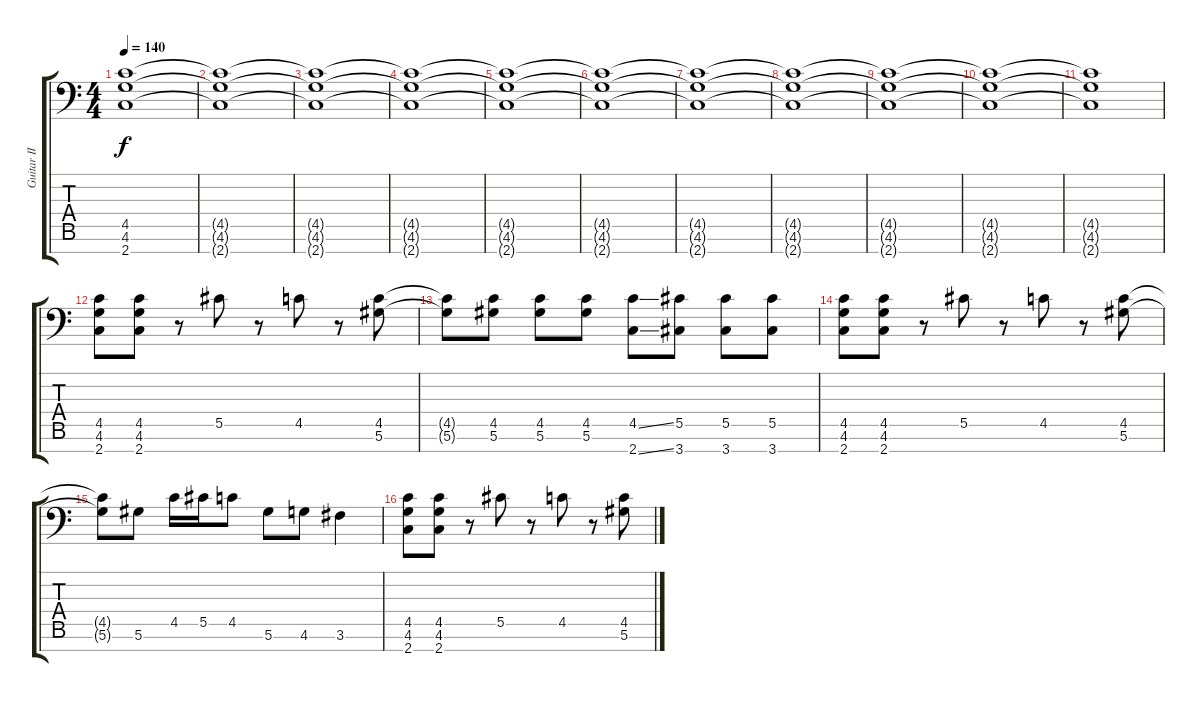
\track ("Guitar II" "Guitar II") {instrument distortionguitar}
\staff {score tabs}
\tuning (Eb4 Bb3 Gb3 Db3 Ab2 Eb2 Bb1) {hide}
\ts (4 4)
\tempo 140
\clef f4
\ks c
(4.5{t} 4.6{t} 2.7{t}).1{dy f} |
(4.5{t} 4.6{t} 2.7{t}).1 |
(4.5{t} 4.6{t} 2.7{t}).1 |
(4.5{t} 4.6{t} 2.7{t}).1 |
(4.5{t} 4.6{t} 2.7{t}).1 |
(4.5{t} 4.6{t} 2.7{t}).1 |
(4.5{t} 4.6{t} 2.7{t}).1 |
(4.5{t} 4.6{t} 2.7{t}).1 |
(4.5{t} 4.6{t} 2.7{t}).1 |
(4.5{t} 4.6{t} 2.7{t}).1 |
(4.5{t} 4.6{t} 2.7{t}).1 |
(4.5 4.6 2.7).8 (4.5 4.6 2.7).8 r.8 5.5.8 r.8 4.5.8 r.8 (4.5 5.6).8 |
(4.5{t} 5.6{t}).8 (4.5 5.6).8 (4.5 5.6).8 (4.5 5.6).8 (4.5{ss} 2.7{ss}).8 (5.5 3.7).8 (5.5 3.7).8 (5.5 3.7).8 |
(4.5 4.6 2.7).8 (4.5 4.6 2.7).8 r.8 5.5.8 r.8 4.5.8 r.8 (4.5 5.6).8 |
(4.5{t} 5.6{t}).8 5.6.8 4.5.16 5.5.16 4.5.8 5.6.8 4.6.8 3.6.4 |
(4.5 4.6 2.7).8 (4.5 4.6 2.7).8 r.8 5.5.8 r.8 4.5.8 r.8 (4.5 5.6).8
